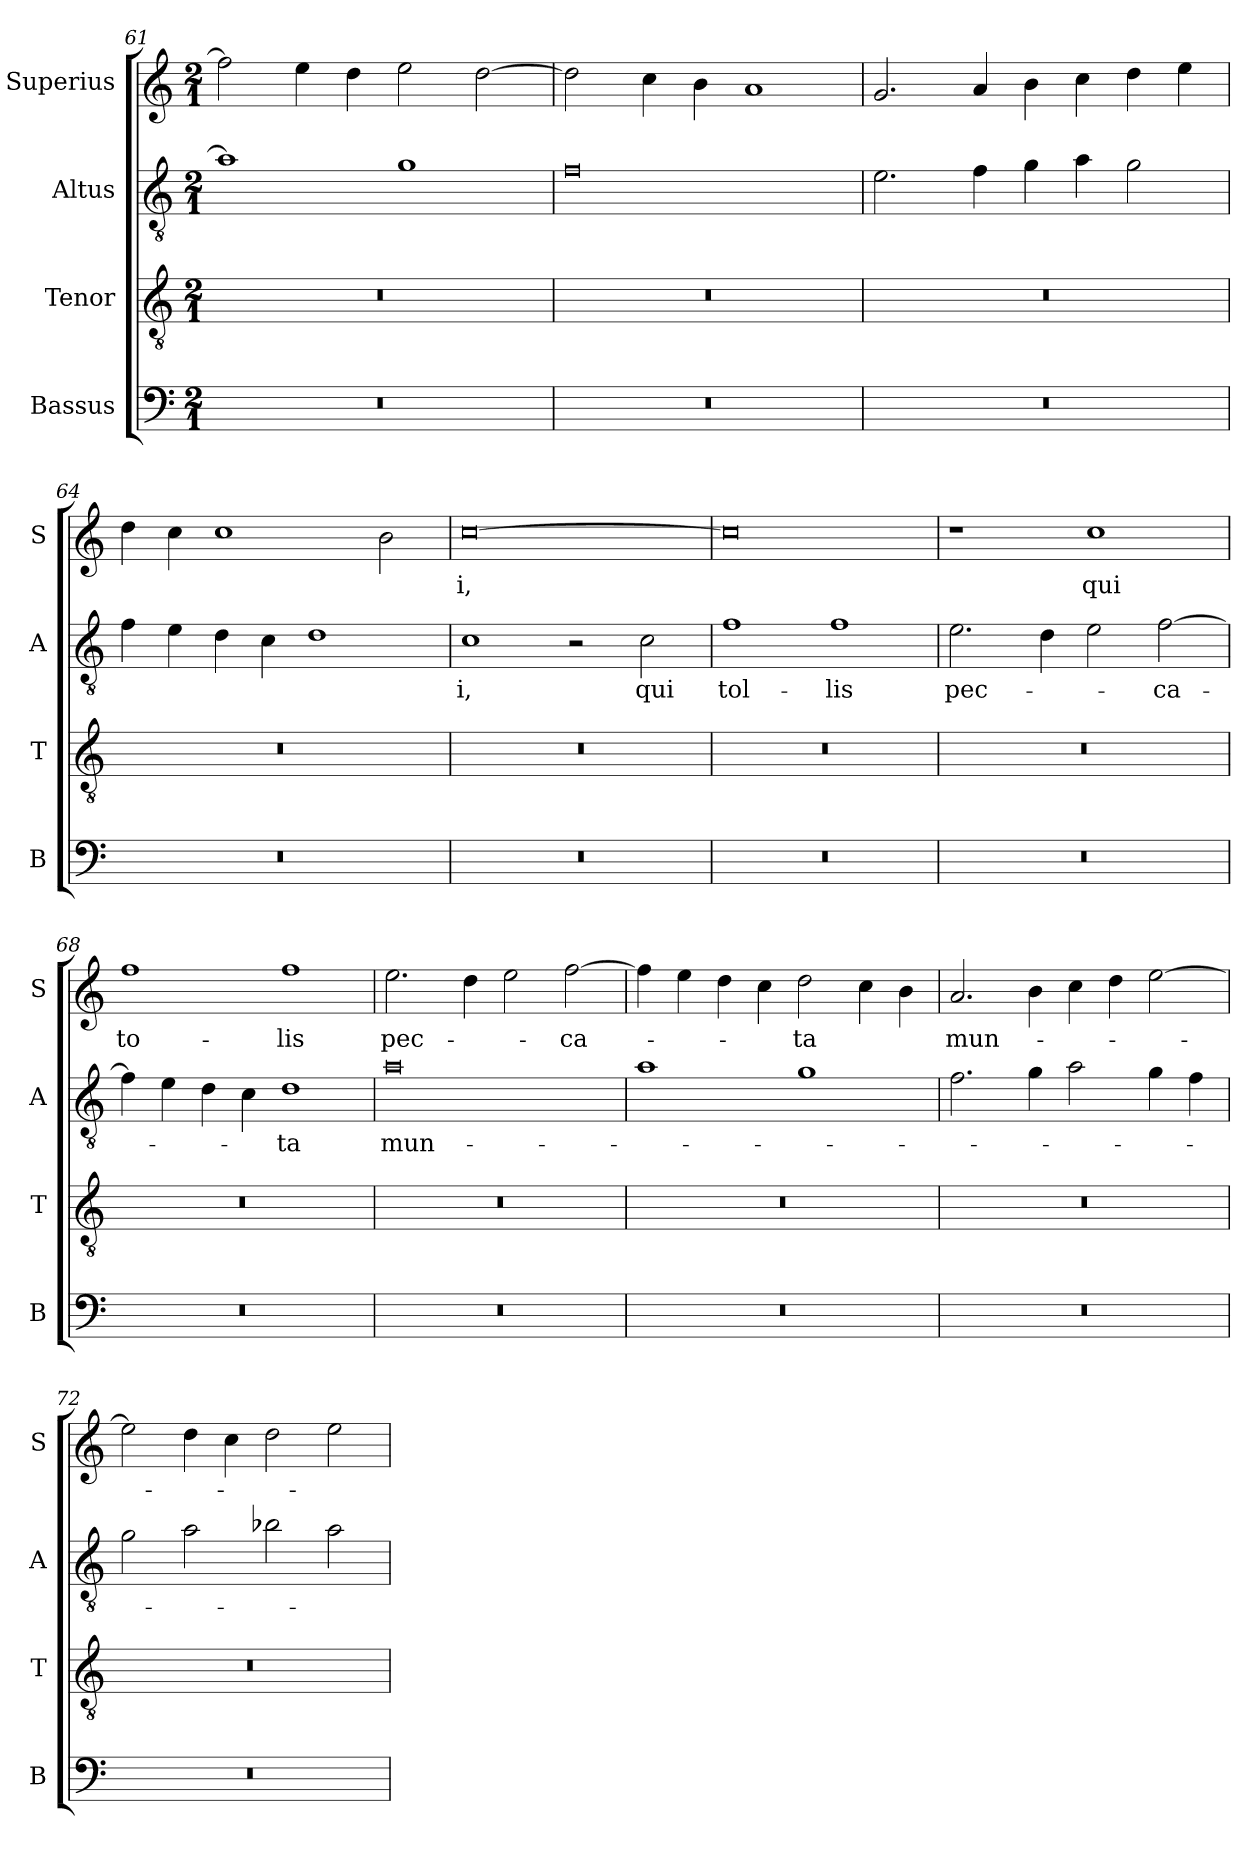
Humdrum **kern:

**kern	**kern	**kern	**text	**kern	**text
*part4	*part3	*part2	*part2	*part1	*part1
*staff4	*staff3	*staff2	*staff2	*staff1	*staff1
*I"Bassus	*I"Tenor	*I"Altus	*	*I"Superius	*
*I'B	*I'T	*I'A	*	*I'S	*
*clefF4	*clefGv2	*clefGv2	*	*clefG2	*
*k[]	*k[]	*k[]	*	*k[]	*
*M2/1	*M2/1	*M2/1	*	*M2/1	*
=61	=61	=61	=61	=61	=61
0r	0r	1a]	.	2ff\]	.
.	.	.	.	4ee\	.
.	.	.	.	4dd\	.
.	.	1g	.	2ee\	.
.	.	.	.	[2dd\	.
=62	=62	=62	=62	=62	=62
0r	0r	0f	.	2dd\]	.
.	.	.	.	4cc\	.
.	.	.	.	4b\	.
.	.	.	.	1a	.
=63	=63	=63	=63	=63	=63
0r	0r	2.e\	.	2.g/	.
.	.	4f\	.	4a/	.
.	.	4g\	.	4b\	.
.	.	4a\	.	4cc\	.
.	.	2g\	.	4dd\	.
.	.	.	.	4ee\	.
=64	=64	=64	=64	=64	=64
0r	0r	4f\	.	4dd\	.
.	.	4e\	.	4cc\	.
.	.	4d\	.	1cc	.
.	.	4c\	.	.	.
.	.	1d	.	.	.
.	.	.	.	2b\	.
=65	=65	=65	=65	=65	=65
0r	0r	1c	-i,	[0cc	-i,
.	.	2r	.	.	.
.	.	2c\	qui	.	.
=66	=66	=66	=66	=66	=66
0r	0r	1f	tol-	0cc]	.
.	.	1f	-lis	.	.
=67	=67	=67	=67	=67	=67
0r	0r	2.e\	pec-	1r	.
.	.	4d\	.	.	.
.	.	2e\	.	1cc	qui
.	.	[2f\	-ca-	.	.
=68	=68	=68	=68	=68	=68
0r	0r	4f\]	.	1ff	to-
.	.	4e\	.	.	.
.	.	4d\	.	.	.
.	.	4c\	.	.	.
.	.	1d	-ta	1ff	-lis
=69	=69	=69	=69	=69	=69
0r	0r	0a	mun-	2.ee\	pec-
.	.	.	.	4dd\	.
.	.	.	.	2ee\	.
.	.	.	.	[2ff\	-ca-
=70	=70	=70	=70	=70	=70
0r	0r	1a	.	4ff\]	.
.	.	.	.	4ee\	.
.	.	.	.	4dd\	.
.	.	.	.	4cc\	.
.	.	1g	.	2dd\	-ta
.	.	.	.	4cc\	.
.	.	.	.	4b\	.
=71	=71	=71	=71	=71	=71
0r	0r	2.f\	.	2.a/	mun-
.	.	4g\	.	4b\	.
.	.	2a\	.	4cc\	.
.	.	.	.	4dd\	.
.	.	4g\	.	[2ee\	.
.	.	4f\	.	.	.
=72	=72	=72	=72	=72	=72
0r	0r	2g\	.	2ee\]	.
.	.	2a\	.	4dd\	.
.	.	.	.	4cc\	.
.	.	2b-X\	.	2dd\	.
.	.	2a\	.	2ee\	.
=	=	=	=	=	=
*-	*-	*-	*-	*-	*-
